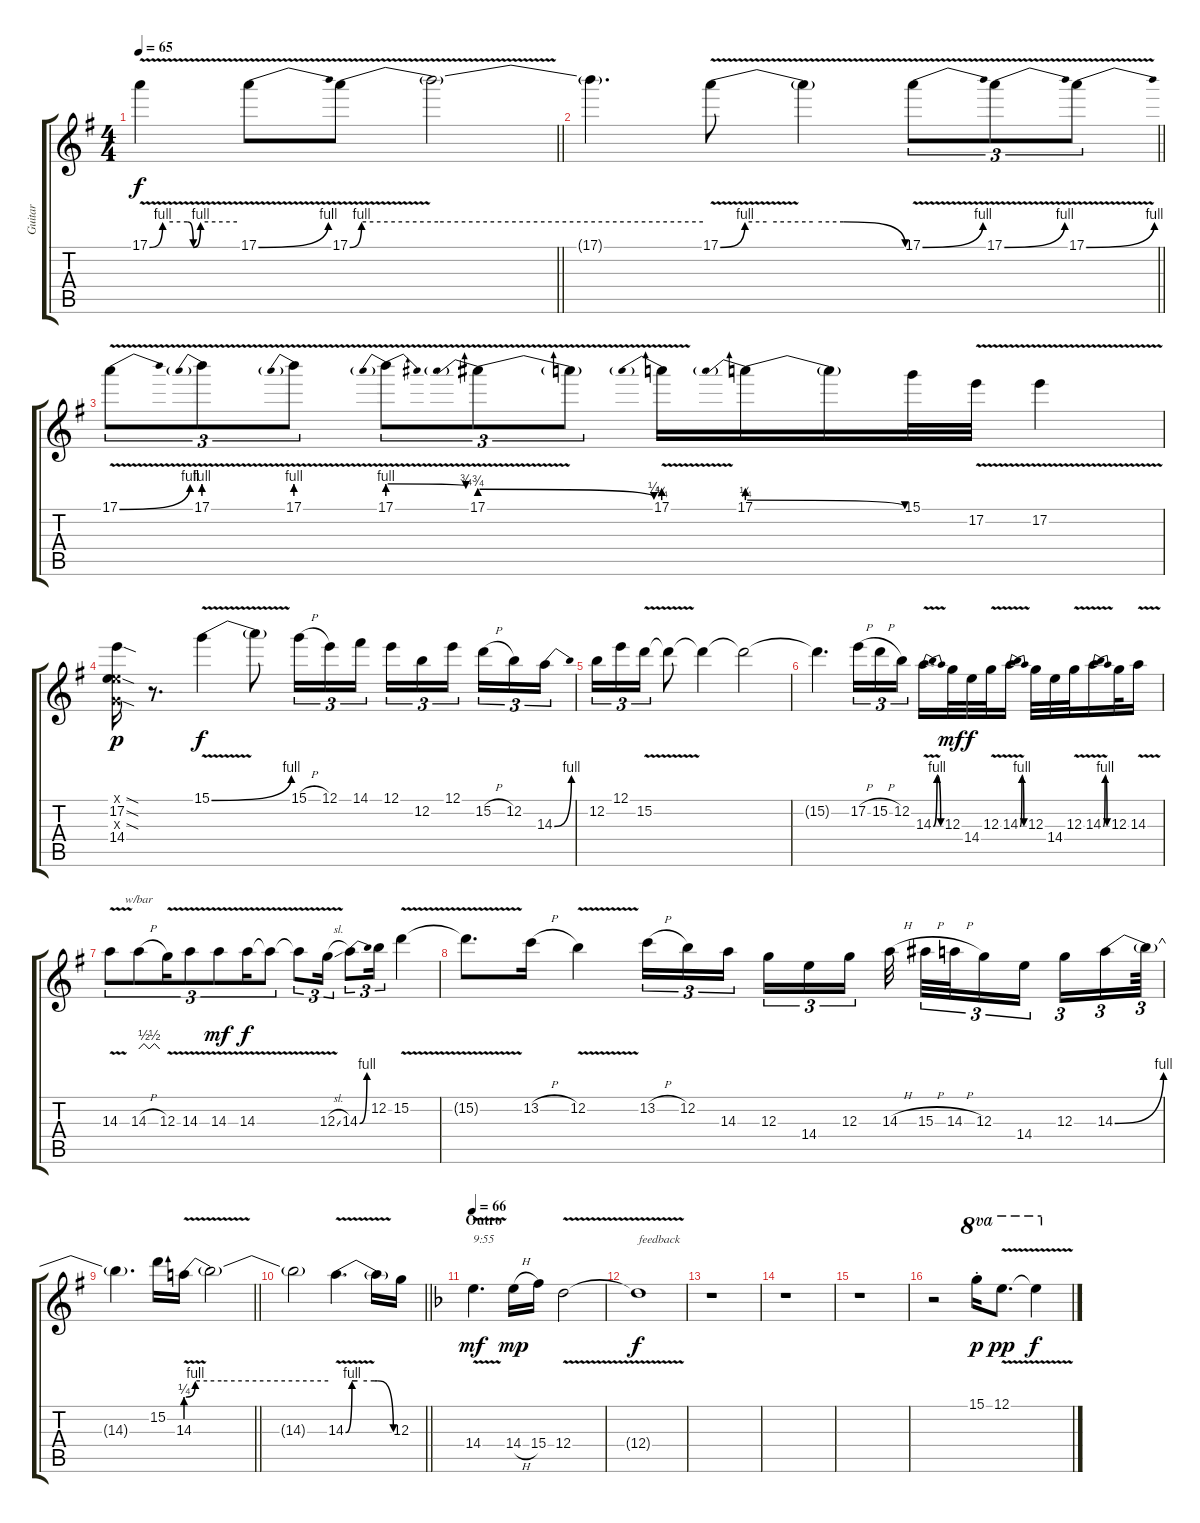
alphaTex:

\track ("Guitar" "Guitar") {instrument electricguitarjazz}
\staff {score tabs}
\tuning (E4 B3 G3 D3 A2 E2) {hide}
\ts (4 4)
\tempo 65
\clef g2
\barLineRight lightlight
\ks eminor
17.1{be (custom 0 0 9 4 26 4 30 0 35 4 60 4) v}.4{dy f} 17.1{be (bend 0 0 60 4) v}.8 17.1{be (custom 0 0 2 4 4 4 15 4 60 4) v}.8 17.1{t}.2 |
\barLineRight lightlight
17.1{t}.4{d} 17.1{be (custom 0 0 8 4 15 4 30 4 40 4 60 0) v}.8 17.1{t}.4 17.1{be (bend 0 0 60 4) v}.8{tu (3 2)} 17.1{be (bend 0 0 60 4) v}.8{tu (3 2)} 17.1{be (bend 0 0 60 4) v}.8{tu (3 2)} |
\section ("" "")
17.1{be (bend 0 0 60 4) v}.8{tu (3 2)} 17.1{be (prebend 0 4 60 4) v}.8{tu (3 2)} 17.1{be (prebend 0 4 60 4) v}.8{tu (3 2)} 17.1{be (prebendrelease 0 4 60 3) v}.8{tu (3 2)} 17.1{be (prebendrelease 0 3 60 1) v}.8{tu (3 2)} 17.1{t}.8{tu (3 2)} 17.1{be (prebend 0 1 60 1) v}.16 17.1{be (prebendrelease 0 1 60 0)}.16 17.1{t}.16 15.1.32 17.2{v}.32 17.2{v}.4 |
(0.1{sod x} 17.2{sod} 0.3{sod x} 14.4).16{dy p} r.8{d} 15.1{be (bend 0 0 60 4) v}.4{dy f} 15.1{t}.8 15.1{h}.16{tu (3 2)} 12.1.16{tu (3 2)} 14.1.16{tu (3 2)} 12.1.16{tu (3 2)} 12.2.16{tu (3 2)} 12.1.16{tu (3 2) beam splitsecondary} 15.2{h}.16{tu (3 2)} 12.2.16{tu (3 2)} 14.3{be (bend 0 0 60 4)}.16{tu (3 2)} |
12.2.16{tu (3 2)} 12.1.16{tu (3 2)} 15.2{v}.16{tu (3 2)} 15.2{t}.8 15.2{t}.4 15.2{t}.2 |
15.2{t}.4{d} 17.2{h}.16{tu (3 2)} 15.2{h}.16{tu (3 2)} 12.2.16{tu (3 2)} 14.3{be (bendrelease 0 0 15 4 31 4 60 0) v}.16{d} 12.3.32{dy mf} 14.4.32{dy f} 12.3{v}.32 14.3{be (bendrelease 0 0 15 4 31 4 60 0) v}.16 12.3.32 14.4.32 12.3{v}.32 14.3{be (bendrelease 0 0 15 4 31 4 60 0) v}.16 12.3.32 14.3{v}.16 |
14.3{v}.8{tu (3 2)} 14.3{h}.8{tu (3 2) tbe (custom default 0 0 15 2 30 0 45 2 60 0)} 12.3{v}.16{tu (3 2)} 14.3{v}.8{tu (3 2)} 14.3{v}.8{tu (3 2) dy mf} 14.3{v}.16{tu (3 2) dy f} 14.3{t}.8{tu (3 2)} 14.3{v t}.8{tu (3 2)} 12.3{v sl}.16{tu (3 2)} 14.3{be (bend 0 0 60 4)}.8{tu (3 2)} 12.2.16{tu (3 2)} 15.2{v}.4 |
15.2{t}.8{d} 13.2{h}.16 12.2{v}.4 13.2{h}.16{tu (3 2)} 12.2.16{tu (3 2)} 14.3.16{tu (3 2) beam splitsecondary} 12.3.16{tu (3 2)} 14.4.16{tu (3 2)} 12.3.16{tu (3 2)} 14.3{h}.32{beam splitsecondary} 15.3{h}.32{tu (3 2)} 14.3{h}.32{tu (3 2)} 12.3.16{tu (3 2)} 14.4.16{tu (3 2) beam splitsecondary} 12.3.16{tu (3 2)} 14.3{be (bend 0 0 60 4)}.16{tu (3 2)} 14.3{t}.64{tu (3 2)} |
\barLineRight lightlight
14.3{t}.4{d} 15.2.16 14.3{be (custom 0 1 4 4 9 4 15 4 60 4) v}.16 14.3{t}.2 |
\barLineRight lightlight
14.3{t}.2 14.3{be (custom 0 0 8 4 15 4 36 4 40 4 60 0) v}.4{d} 14.3{t}.16 12.3.16 |
\section ("" "Outro")
\tempo 66
\ks f
14.4{v}.4{d txt "9:55" dy mf} 14.4{h}.16{dy mp} 15.4.16 12.4{v}.2 |
12.4{t}.1{txt "feedback" dy f} |
r.1 |
r.1 |
r.1 |
r.2 15.1{st}.16{ot 8va dy p instrument violin} 12.1{v}.8{d ot 8va dy pp} 12.1{t}.4{ot 8va dy f}
